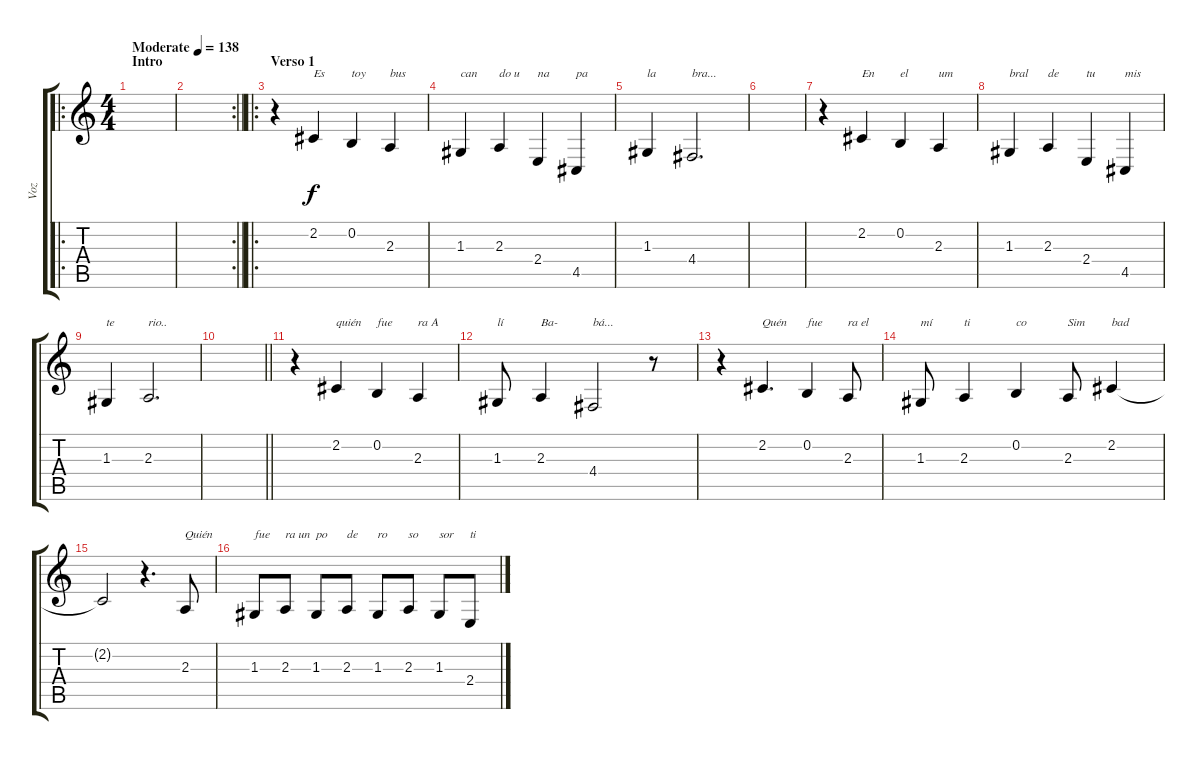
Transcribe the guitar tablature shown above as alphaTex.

\track ("Voz" "Voz") {instrument accordion}
\staff {score tabs}
\tuning (E4 B3 G3 D3 A2 E2) {hide}
\ro
\ts (4 4)
\section ("" "Intro")
\tempo (138 "Moderate")
\clef g2
\ks c
|
\rc 2
\barLineRight lightlight
|
\ro
\section ("" "Verso 1")
r.4 2.2.4{txt "Es"} 0.2.4{txt "toy"} 2.3.4{txt "bus"} |
1.3.4{txt "can"} 2.3.4{txt "do u"} 2.4.4{txt "na"} 4.5.4{txt "pa"} |
1.3.4{txt "la"} 4.4.2{d txt "bra..."} |
|
r.4 2.2.4{txt "En"} 0.2.4{txt "el"} 2.3.4{txt "um"} |
1.3.4{txt "bral"} 2.3.4{txt "de"} 2.4.4{txt "tu"} 4.5.4{txt "mis"} |
1.3.4{txt "te"} 2.3.2{d txt "rio.."} |
\barLineRight lightlight
|
r.4 2.2.4{txt "quién"} 0.2.4{txt "fue"} 2.3.4{txt "ra A"} |
1.3.8{txt "lí"} 2.3.4{txt "Ba-"} 4.4.2{txt "bá..."} r.8 |
r.4 2.2.4{d txt "Quén"} 0.2.4{txt "fue"} 2.3.8{txt "ra el"} |
1.3.8{txt "mí"} 2.3.4{txt "ti"} 0.2.4{txt "co"} 2.3.8{txt "Sim"} 2.2.4{txt "bad"} |
2.2{t}.2 r.4{d} 2.3.8{txt "Quién"} |
1.3.8{txt "fue"} 2.3.8{txt "ra un"} 1.3.8{txt "po"} 2.3.8{txt "de"} 1.3.8{txt "ro"} 2.3.8{txt "so"} 1.3.8{txt "sor"} 2.4.8{txt "ti"}
